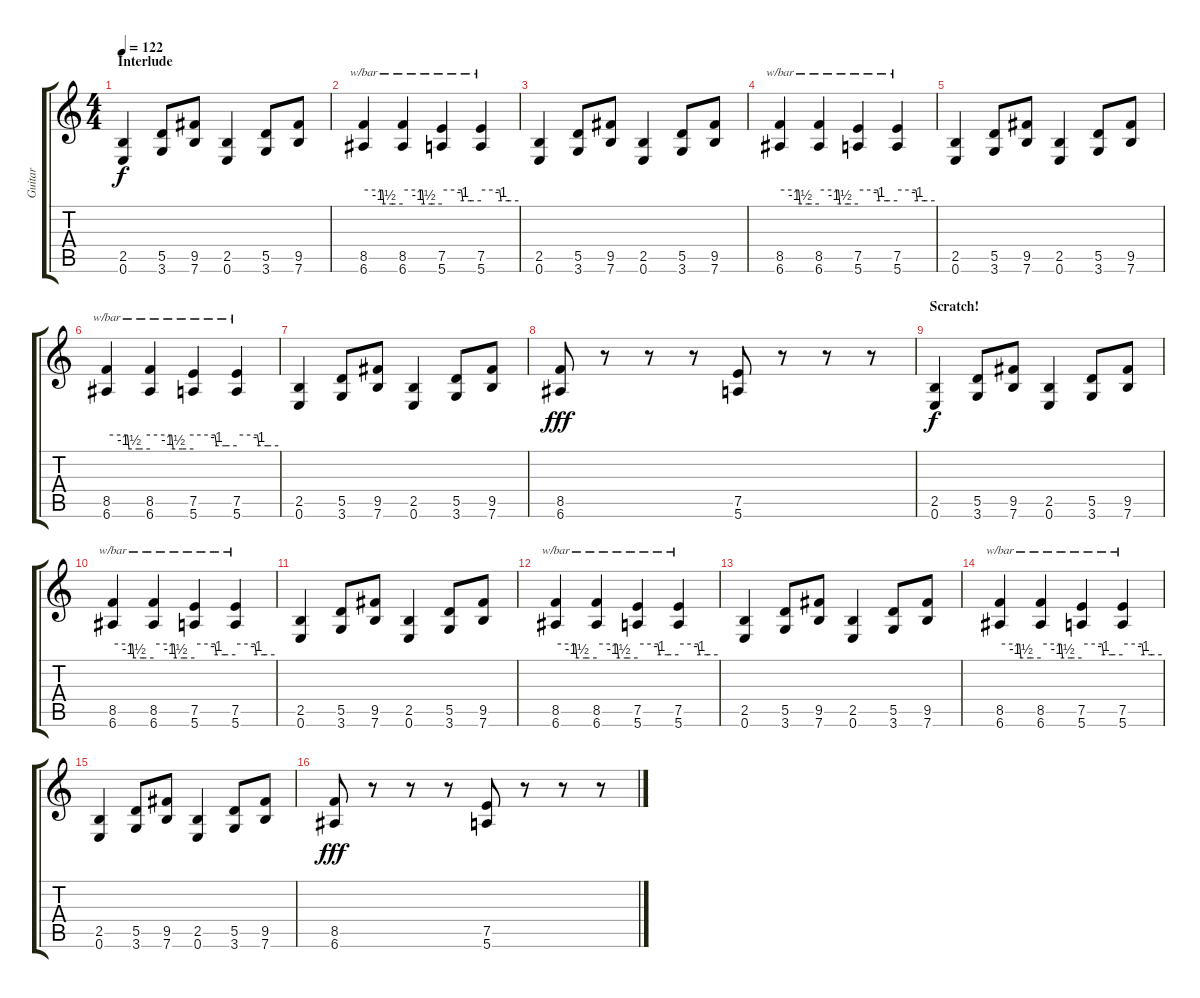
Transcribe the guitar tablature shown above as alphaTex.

\track ("Guitar" "Guitar") {instrument distortionguitar}
\staff {score tabs}
\tuning (E4 B3 G3 D3 A2 E2) {hide}
\ts (4 4)
\section ("" "Interlude")
\tempo 122
\clef g2
\ks c
(2.5 0.6).4{dy f} (5.5 3.6).8 (9.5 7.6).8 (2.5 0.6).4 (5.5 3.6).8 (9.5 7.6).8 |
(8.5 6.6).4{tbe (custom default 0 0 29 0 31 -6 45 -6 60 -6)} (8.5 6.6).4{tbe (custom default 0 0 30 0 32 -6 45 -6 60 -6)} (7.5 5.6).4{tbe (custom default 0 0 30 0 32 -4 45 -4 60 -4)} (7.5 5.6).4{tbe (custom default 0 0 30 0 32 -4 45 -4 60 -4)} |
(2.5 0.6).4 (5.5 3.6).8 (9.5 7.6).8 (2.5 0.6).4 (5.5 3.6).8 (9.5 7.6).8 |
(8.5 6.6).4{tbe (custom default 0 0 29 0 31 -6 45 -6 60 -6)} (8.5 6.6).4{tbe (custom default 0 0 30 0 32 -6 45 -6 60 -6)} (7.5 5.6).4{tbe (custom default 0 0 30 0 32 -4 45 -4 60 -4)} (7.5 5.6).4{tbe (custom default 0 0 30 0 32 -4 45 -4 60 -4)} |
(2.5 0.6).4 (5.5 3.6).8 (9.5 7.6).8 (2.5 0.6).4 (5.5 3.6).8 (9.5 7.6).8 |
(8.5 6.6).4{tbe (custom default 0 0 29 0 31 -6 45 -6 60 -6)} (8.5 6.6).4{tbe (custom default 0 0 30 0 32 -6 45 -6 60 -6)} (7.5 5.6).4{tbe (custom default 0 0 30 0 32 -4 45 -4 60 -4)} (7.5 5.6).4{tbe (custom default 0 0 30 0 32 -4 45 -4 60 -4)} |
(2.5 0.6).4 (5.5 3.6).8 (9.5 7.6).8 (2.5 0.6).4 (5.5 3.6).8 (9.5 7.6).8 |
(8.5 6.6).8{dy fff} r.8 r.8 r.8 (7.5 5.6).8 r.8 r.8 r.8 |
\section ("" "Scratch!")
(2.5 0.6).4{dy f} (5.5 3.6).8 (9.5 7.6).8 (2.5 0.6).4 (5.5 3.6).8 (9.5 7.6).8 |
(8.5 6.6).4{tbe (custom default 0 0 29 0 31 -6 45 -6 60 -6)} (8.5 6.6).4{tbe (custom default 0 0 30 0 32 -6 45 -6 60 -6)} (7.5 5.6).4{tbe (custom default 0 0 30 0 32 -4 45 -4 60 -4)} (7.5 5.6).4{tbe (custom default 0 0 30 0 32 -4 45 -4 60 -4)} |
(2.5 0.6).4 (5.5 3.6).8 (9.5 7.6).8 (2.5 0.6).4 (5.5 3.6).8 (9.5 7.6).8 |
(8.5 6.6).4{tbe (custom default 0 0 29 0 31 -6 45 -6 60 -6)} (8.5 6.6).4{tbe (custom default 0 0 30 0 32 -6 45 -6 60 -6)} (7.5 5.6).4{tbe (custom default 0 0 30 0 32 -4 45 -4 60 -4)} (7.5 5.6).4{tbe (custom default 0 0 30 0 32 -4 45 -4 60 -4)} |
(2.5 0.6).4 (5.5 3.6).8 (9.5 7.6).8 (2.5 0.6).4 (5.5 3.6).8 (9.5 7.6).8 |
(8.5 6.6).4{tbe (custom default 0 0 29 0 31 -6 45 -6 60 -6)} (8.5 6.6).4{tbe (custom default 0 0 30 0 32 -6 45 -6 60 -6)} (7.5 5.6).4{tbe (custom default 0 0 30 0 32 -4 45 -4 60 -4)} (7.5 5.6).4{tbe (custom default 0 0 30 0 32 -4 45 -4 60 -4)} |
(2.5 0.6).4 (5.5 3.6).8 (9.5 7.6).8 (2.5 0.6).4 (5.5 3.6).8 (9.5 7.6).8 |
(8.5 6.6).8{dy fff} r.8 r.8 r.8 (7.5 5.6).8 r.8 r.8 r.8
